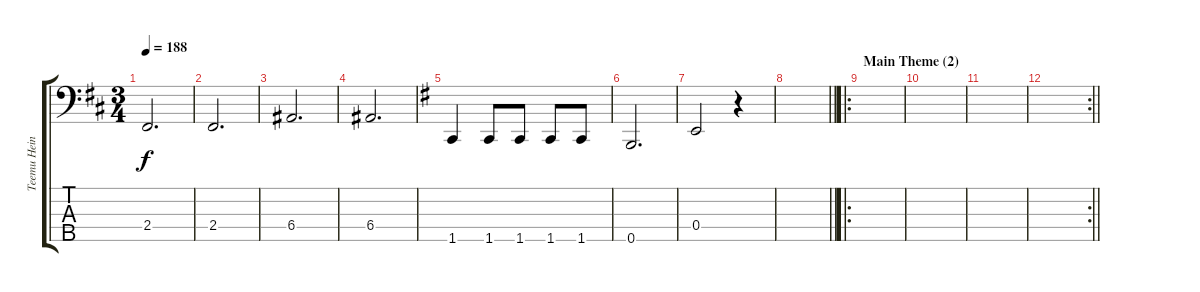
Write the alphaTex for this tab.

\track ("Teemu Heinola (bass)" "Teemu Hein") {instrument electricbasspick}
\staff {score tabs}
\tuning (G2 D2 A1 E1 B0) {hide}
\ts (3 4)
\tempo 188
\clef f4
\ks bminor
2.4.2{d dy f} |
2.4.2{d} |
6.4.2{d} |
6.4.2{d} |
\ks eminor
1.5.4 1.5.8 1.5.8 1.5.8 1.5.8 |
0.5.2{d} |
0.4.2 r.4 |
\barLineRight lightlight
|
\ro
\section ("" "Main Theme (2)")
|
|
|
\rc 2
\barLineRight lightlight
